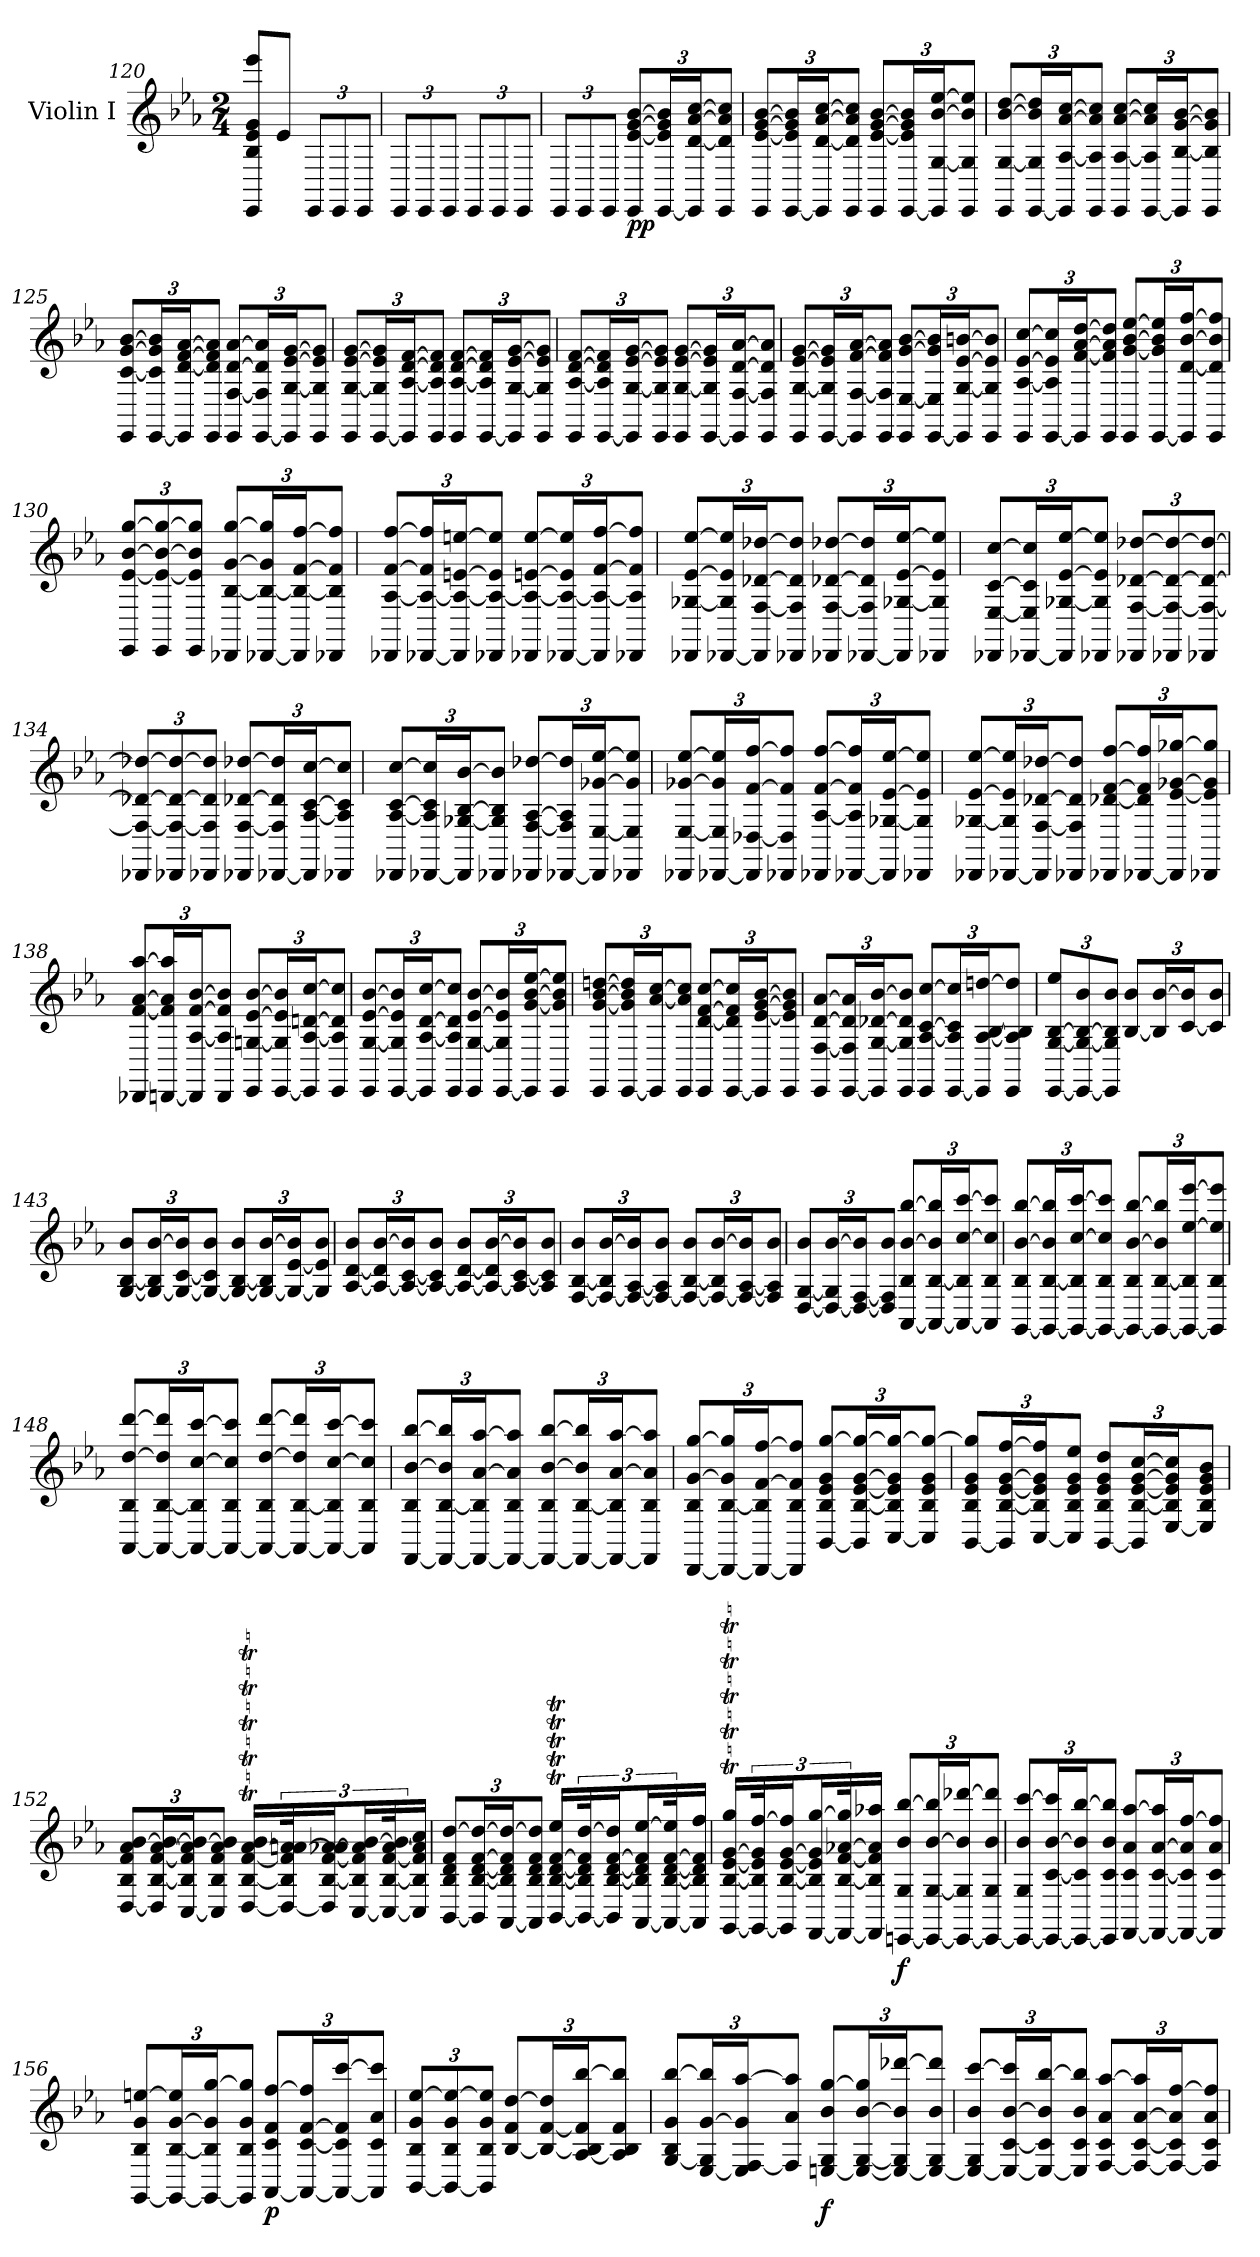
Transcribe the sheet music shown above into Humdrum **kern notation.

**kern	**dynam
*part1	*part1
*staff1	*staff1
*I"Violin I	*
*I'Vln	*
*clefG2	*
*k[b-e-a-]	*
*M2/4	*
=120	=120
8EE- 8B- 8e- 8g 8eee-L	.
8e-J	.
12EE-L	.
12EE-	.
12EE-J	.
=121	=121
12EE-L	.
12EE-	.
12EE-J	.
12EE-L	.
12EE-	.
12EE-J	.
=122	=122
12EE-L	.
12EE-	.
12EE-J	.
12EE- [12e- [12g [12b-L	pp
[24EE- 24e-] 24g] 24b-]L	.
24EE-] [24d [24a- [24ccJ	.
12EE- 12d] 12a-] 12cc]J	.
=123	=123
12EE- [12e- [12g [12b-L	.
[24EE- 24e-] 24g] 24b-]L	.
24EE-] [24d [24a- [24ccJ	.
12EE- 12d] 12a-] 12cc]J	.
12EE- [12e- [12g [12b-L	.
[24EE- 24e-] 24g] 24b-]L	.
24EE-] [24G [24b- [24ee-J	.
12EE- 12G] 12b-] 12ee-]J	.
=124	=124
12EE- [12G [12b- [12ddL	.
[24EE- 24G] 24b-] 24dd]L	.
24EE-] [24A- [24a- [24ccJ	.
12EE- 12A-] 12a-] 12cc]J	.
12EE- [12A- [12a- [12ccL	.
[24EE- 24A-] 24a-] 24cc]L	.
24EE-] [24B- [24g [24b-J	.
12EE- 12B-] 12g] 12b-]J	.
=125	=125
12EE- [12c [12g [12b-L	.
[24EE- 24c] 24g] 24b-]L	.
24EE-] [24d [24f [24a-J	.
12EE- 12d] 12f] 12a-]J	.
12EE- [12F [12d [12a-L	.
[24EE- 24F] 24d] 24a-]L	.
24EE-] [24G [24e- [24gJ	.
12EE- 12G] 12e-] 12g]J	.
=126	=126
12EE- [12G [12e- [12gL	.
[24EE- 24G] 24e-] 24g]L	.
24EE-] [24A- [24d [24fJ	.
12EE- 12A-] 12d] 12f]J	.
12EE- [12A- [12d [12fL	.
[24EE- 24A-] 24d] 24f]L	.
24EE-] [24G [24e- [24gJ	.
12EE- 12G] 12e-] 12g]J	.
=127	=127
12EE- [12A- [12d [12fL	.
[24EE- 24A-] 24d] 24f]L	.
24EE-] [24G [24e- [24gJ	.
12EE- 12G] 12e-] 12g]J	.
12EE- [12G [12e- [12gL	.
[24EE- 24G] 24e-] 24g]L	.
24EE-] [24F [24d [24a-J	.
12EE- 12F] 12d] 12a-]J	.
=128	=128
12EE- [12G [12e- [12gL	.
[24EE- 24G] 24e-] 24g]L	.
24EE-] [24F [24f [24a-J	.
12EE- 12F] 12f] 12a-]J	.
12EE- [12E- [12g [12b-L	.
[24EE- 24E-] 24g] 24b-]L	.
24EE-] [24G [24e- [24bnJ	.
12EE- 12G] 12e-] 12b]J	.
=129	=129
12EE- [12A- [12e- [12ccL	.
[24EE- 24A-] 24e-] 24cc]L	.
24EE-] [24f [24a- [24ddJ	.
12EE- 12f] 12a-] 12dd]J	.
12EE- [12g [12b- [12ee-L	.
[24EE- 24g] 24b-] 24ee-]L	.
24EE-] [24d [24b- [24ffJ	.
12EE- 12d] 12b-] 12ff]J	.
=130	=130
12EE- [12e- [12b- [12ggL	.
12EE- 12e-_ 12b-_ 12gg_	.
12EE- 12e-] 12b-] 12gg]J	.
12DD-X [12B- [12g [12ggL	.
[24DD-X 24B-_ 24g] 24gg]L	.
24DD-] 24B-_ [24f [24ffJ	.
12DD-X 12B-] 12f] 12ff]J	.
=131	=131
12DD-X [12A- [12f [12ffL	.
[24DD-X 24A-_ 24f] 24ff]L	.
24DD-] 24A-_ [24en [24eenJ	.
12DD-X 12A-_ 12e] 12ee]J	.
12DD-X 12A-_ [12en [12eeL	.
[24DD-X 24A-_ 24e] 24ee]L	.
24DD-] 24A-_ [24f [24ffJ	.
12DD-X 12A-] 12f] 12ff]J	.
=132	=132
12DD-X [12G-X [12e- [12ee-L	.
[24DD-X 24G-] 24e-] 24ee-]L	.
24DD-] [24F [24d-X [24dd-XJ	.
12DD-X 12F] 12d-] 12dd-]J	.
12DD-X [12F [12d-X [12dd-XL	.
[24DD-X 24F] 24d-] 24dd-]L	.
24DD-] [24G-X [24e- [24ee-J	.
12DD-X 12G-] 12e-] 12ee-]J	.
=133	=133
12DD-X [12E- [12c [12ccL	.
[24DD-X 24E-] 24c] 24cc]L	.
24DD-] [24G-X [24e- [24ee-J	.
12DD-X 12G-] 12e-] 12ee-]J	.
12DD-X [12F [12d-X [12dd-XL	.
12DD-X 12F_ 12d-_ 12dd-_	.
12DD-X 12F_ 12d-_ 12dd-_J	.
=134	=134
12DD-X 12F_ 12d-X_ 12dd-X_L	.
12DD-X 12F_ 12d-_ 12dd-_	.
12DD-X 12F] 12d-] 12dd-]J	.
12DD-X [12F [12d-X [12dd-XL	.
[24DD-X 24F] 24d-] 24dd-]L	.
24DD-] [24A- [24c [24ccJ	.
12DD-X 12A-] 12c] 12cc]J	.
=135	=135
12DD-X [12A- [12c [12ccL	.
[24DD-X 24A-] 24c] 24cc]L	.
24DD-] [24G-X [24B- [24b-J	.
12DD-X 12G-] 12B-] 12b-]J	.
12DD-X [12F [12A- [12dd-XL	.
[24DD-X 24F] 24A-] 24dd-]L	.
24DD-] [24E- [24g-X [24ee-J	.
12DD-X 12E-] 12g-] 12ee-]J	.
=136	=136
12DD-X [12E- [12g-X [12ee-L	.
[24DD-X 24E-] 24g-] 24ee-]L	.
24DD-] [24D-X [24f [24ffJ	.
12DD-X 12D-] 12f] 12ff]J	.
12DD-X [12A- [12f [12ffL	.
[24DD-X 24A-] 24f] 24ff]L	.
24DD-] [24G-X [24e- [24ee-J	.
12DD-X 12G-] 12e-] 12ee-]J	.
=137	=137
12DD-X [12G-X [12e- [12ee-L	.
[24DD-X 24G-] 24e-] 24ee-]L	.
24DD-] [24F [24d-X [24dd-XJ	.
12DD-X 12F] 12d-] 12dd-]J	.
12DD-X [12d-X [12f [12ffL	.
[24DD-X 24d-] 24f] 24ff]L	.
24DD-] [24e- [24g-X [24gg-XJ	.
12DD-X 12e-] 12g-] 12gg-]J	.
=138	=138
12DD-X [12f [12a- [12aa-L	.
[24DDn 24f] 24a-] 24aa-]L	.
24DD] [24A- [24f [24b-J	.
12DD 12A-] 12f] 12b-]J	.
12EE- [12Gn [12e- [12b-L	.
[24EE- 24G] 24e-] 24b-]L	.
24EE-] [24A- [24dn [24ccJ	.
12EE- 12A-] 12d] 12cc]J	.
=139	=139
12EE- [12G [12e- [12b-L	.
[24EE- 24G] 24e-] 24b-]L	.
24EE-] [24A- [24d [24ccJ	.
12EE- 12A-] 12d] 12cc]J	.
12EE- [12G [12e- [12b-L	.
[24EE- 24G] 24e-] 24b-]L	.
24EE-] [24g [24b- [24ee-J	.
12EE- 12g] 12b-] 12ee-]J	.
=140	=140
12EE- [12g [12b- [12ddnL	.
[24EE- 24g] 24b-] 24dd]L	.
24EE-] [24a- [24ccJ	.
12EE- 12a-] 12cc]J	.
12EE- [12d [12f [12ccL	.
[24EE- 24d] 24f] 24cc]L	.
24EE-] [24e- [24g [24b-J	.
12EE- 12e-] 12g] 12b-]J	.
=141	=141
12EE- [12F [12d [12a-L	.
[24EE- 24F] 24d] 24a-]L	.
24EE-] [24G [24d-X [24b-J	.
12EE- 12G] 12d-] 12b-]J	.
12EE- [12A- [12c [12ccL	.
[24EE- 24A-] 24c] 24cc]L	.
24EE-] [24A- [24B- [24ddnJ	.
12EE- 12A-] 12B-] 12dd]J	.
=142	=142
[12EE- [12G [12B- 12ee-L	.
12EE-_ 12G_ 12B-_ 12b-	.
12EE-] 12G] 12B-] 12b-J	.
[12B- 12b-L	.
24B-] [24b-L	.
[24c 24b-]J	.
12c] 12b-J	.
=143	=143
[12G [12B- 12b-L	.
24G_ 24B-] [24b-L	.
24G_ [24c 24b-]J	.
12G_ 12c] 12b-J	.
12G_ [12B- 12b-L	.
24G_ 24B-] [24b-L	.
24G_ [24e- 24b-]J	.
12G] 12e-] 12b-J	.
=144	=144
[12A- [12d 12b-L	.
24A-_ 24d] [24b-L	.
24A-_ [24c 24b-]J	.
12A-_ 12c] 12b-J	.
12A-_ [12d 12b-L	.
24A-_ 24d] [24b-L	.
24A-_ [24c 24b-]J	.
12A-] 12c] 12b-J	.
=145	=145
[12F [12B- 12b-L	.
24F_ 24B-] [24b-L	.
24F_ [24A- 24b-]J	.
12F_ 12A-] 12b-J	.
12F_ [12B- 12b-L	.
24F_ 24B-] [24b-L	.
24F_ [24A- 24b-]J	.
12F] 12A-] 12b-J	.
=146	=146
[12D [12G 12b-L	.
24D_ 24G] [24b-L	.
24D_ [24F 24b-]J	.
12D] 12F] 12b-J	.
[12AA- 12B- [12b- [12bb-L	.
24AA-_ [24B- 24b-] 24bb-]L	.
24AA-_ 24B-] [24cc [24cccJ	.
12AA-] 12B- 12cc] 12ccc]J	.
=147	=147
[12GG 12B- [12b- [12bb-L	.
24GG_ [24B- 24b-] 24bb-]L	.
24GG_ 24B-] [24cc [24cccJ	.
12GG_ 12B- 12cc] 12ccc]J	.
12GG_ 12B- [12b- [12bb-L	.
24GG_ [24B- 24b-] 24bb-]L	.
24GG_ 24B-] [24ee- [24eee-J	.
12GG] 12B- 12ee-] 12eee-]J	.
=148	=148
[12AA- 12B- [12dd [12dddL	.
24AA-_ [24B- 24dd] 24ddd]L	.
24AA-_ 24B-] [24cc [24cccJ	.
12AA-_ 12B- 12cc] 12ccc]J	.
12AA-_ 12B- [12dd [12dddL	.
24AA-_ [24B- 24dd] 24ddd]L	.
24AA-_ 24B-] [24cc [24cccJ	.
12AA-] 12B- 12cc] 12ccc]J	.
=149	=149
[12FF 12B- [12b- [12bb-L	.
24FF_ [24B- 24b-] 24bb-]L	.
24FF_ 24B-] [24a- [24aa-J	.
12FF_ 12B- 12a-] 12aa-]J	.
12FF_ 12B- [12b- [12bb-L	.
24FF_ [24B- 24b-] 24bb-]L	.
24FF_ 24B-] [24a- [24aa-J	.
12FF] 12B- 12a-] 12aa-]J	.
=150	=150
[12DD 12B- [12g [12ggL	.
24DD_ [24B- 24g] 24gg]L	.
24DD_ 24B-] [24f [24ffJ	.
12DD] 12B- 12f] 12ff]J	.
[12BB- 12B- 12e- 12g [12ggL	.
24BB-] [24B- [24e- [24g 24gg_L	.
[24C 24B-] 24e-] 24g] 24gg_J	.
12C] 12B- 12e- 12g 12gg_J	.
=151	=151
[12BB- 12B- 12e- 12g 12gg]L	.
24BB-] [24B- [24e- [24g [24ffL	.
[24C 24B-] 24e-] 24g] 24ff]J	.
12C] 12B- 12e- 12g 12ee-J	.
[12BB- 12B- 12e- 12g 12ddL	.
24BB-] [24B- [24e- [24g [24ccL	.
[24E- 24B-] 24e-] 24g] 24cc]J	.
12E-] 12B- 12e- 12g 12b-J	.
=152	=152
[12D 12B- 12f 12a- [12b-L	.
24D] [24B- [24f [24a- 24b-_L	.
[24C 24B-] 24f] 24a-] 24b-_J	.
12C] 12B- 12f 12a- 12b-]J	.
[16DT [16B-T [16fT [16a-T 16b-TLL	.
48D_ 48B-] 48f] 48a-] [48anK	.
24D] [24B- [24f [24a-X 24a]J	.
[24C 24B-] 24f] 24a-] [24b-L	.
48C_ [48B- [48f [48a- 48b-]K	.
16C] 16B-] 16f] 16a-] 16ccJJ	.
=153	=153
[12BB- 12B- 12d 12f [12ddL	.
24BB-] [24B- [24d [24f 24dd_L	.
[24AA- 24B-] 24d] 24f] 24dd_J	.
12AA-] 12B- 12d 12f 12dd]J	.
[16BB-T [16B-T [16dT [16fT 16ee-TLL	.
48BB-_ 48B-] 48d] 48f] [48ddK	.
24BB-] [24B- [24d [24f 24dd]J	.
[24AA- 24B-] 24d] 24f] [24ee-L	.
48AA-_ [48B- [48d [48f 48ee-]K	.
16AA-] 16B-] 16d] 16f] 16ffJJ	.
=154	=154
[16GGT [16B-T [16e-T [16gT 16ggTLL	.
48GG_ 48B-] 48e-] 48g] [48ffK	.
24GG] [24B- [24e- [24g 24ff]J	.
[24FF 24B-] 24e-] 24g] [24ggL	.
48FF_ [48B- [48f [48a- 48gg]K	.
16FF] 16B-] 16f] 16a-] 16aa-JJ	.
[12EEn 12G 12b- [12bb-L	f
24EE_ [24G [24b- 24bb-]L	.
24EE_ 24G] 24b-] [24ddd-XJ	.
12EE_ 12G 12b- 12ddd-]J	.
=155	=155
12EEn_ 12G 12b- [12cccL	.
24EE_ [24c [24b- 24ccc]L	.
24EE_ 24c] 24b-] [24bb-J	.
12EE] 12c 12b- 12bb-]J	.
[12FF 12c 12a- [12aa-L	.
24FF_ [24c [24a- 24aa-]L	.
24FF_ 24c] 24a-] [24ffJ	.
12FF] 12c 12a- 12ff]J	.
=156	=156
[12GG 12B- 12g [12eenL	.
24GG_ [24B- [24g 24ee]L	.
24GG_ 24B-] 24g] [24ggJ	.
12GG] 12B- 12g 12gg]J	.
[12AA- 12c 12f [12ffL	p
24AA-_ [24c [24f 24ff]L	.
24AA-_ 24c] 24f] [24cccJ	.
12AA-] 12c 12a- 12ccc]J	.
=157	=157
[12BB- 12B- 12g [12ee-L	.
12BB-_ 12B- 12g 12ee-_	.
12BB-] 12B- 12g 12ee-]J	.
[12B- 12f [12ddL	.
24B-_ [24f 24dd]L	.
[24A- 24B-] 24f] [24bb-J	.
12A-] 12B- 12f 12bb-]J	.
=158	=158
[12G 12B- 12g [12bb-L	.
[24E- 24G] [24g 24bb-]L	.
24E-] [24F 24g] [24aa-J	.
12F] 12a- 12aa-]J	.
[12En 12G 12b- [12ggL	f
24E_ [24G [24b- 24gg]L	.
24E_ 24G] 24b-] [24ddd-XJ	.
12E_ 12G 12b- 12ddd-]J	.
=159	=159
12En_ 12G 12b- [12cccL	.
24E_ [24c [24b- 24ccc]L	.
24E_ 24c] 24b-] [24bb-J	.
12E] 12c 12b- 12bb-]J	.
[12F 12c 12a- [12aa-L	.
24F_ [24c [24a- 24aa-]L	.
24F_ 24c] 24a-] [24ffJ	.
12F] 12c 12a- 12ff]J	.
=	=
*-	*-
